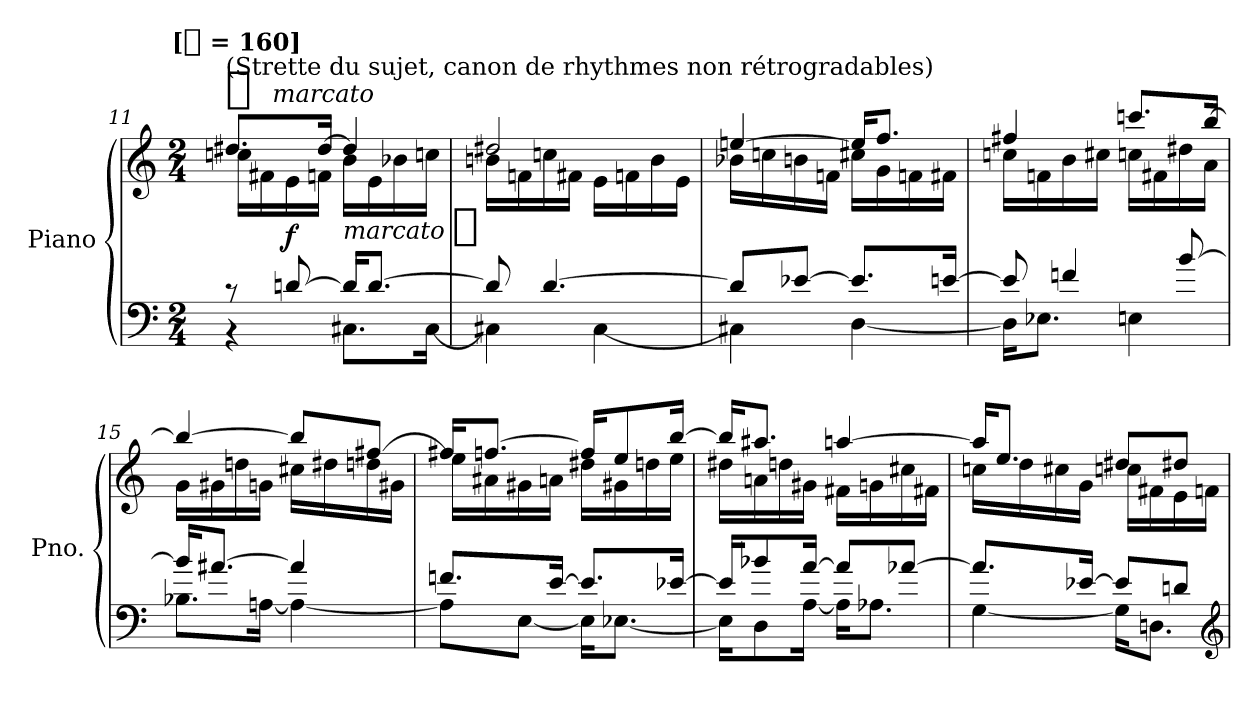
**kern	**kern	**dynam
*part1	*part1	*part1
*staff2	*staff1	*staff1/2
*I"Piano	*	*
*I'Pno.	*	*
*clefF4	*clefG2	*
*k[]	*k[]	*
*C:	*C:	*
!!LO:TX:omd:t=[[8th] = 160]
*M2/4	*M2/4	*
*MM80	*MM80	*
=11	=11	=11
*^	*^	*
!	!	!LO:TX:a:t=(Strette du sujet, canon de rhythmes non rétrogradables)	!	!
!	!	!	!	!LO:DY:a:t=%s marcato
!	!	!	!	!LO:DY:n=1:b:t=%s legato
8rc	4r	8.dd#XL	16ccnLL	f p
.	.	.	16f#X	.
!	!	!	!	!LO:DY:n=2:a=2
[8dn	.	.	16e	f
.	.	[16dd#Jk	16fnJJ	.
!	!	!	!	!LO:DY:n=3:t=marcato %s
16dKL]	8.C#XL	4dd#]	16bLL	f
[8.dJ	.	.	16e	.
.	.	.	16b-X	.
.	[16C#Jk	.	16ccnJJ	.
=12	=12	=12	=12	=12
8d]	4C#X]	2dd#X	16bnLL	.
.	.	.	16fn	.
[4.d	.	.	16ccn	.
.	.	.	16f#XJJ	.
.	[4C#	.	16eLL	.
.	.	.	16fn	.
.	.	.	16b	.
.	.	.	16eJJ	.
=13	=13	=13	=13	=13
8dL]	4C#X]	[4een	16b-XLL	.
.	.	.	16ccn	.
[8e-XJ	.	.	16bn	.
.	.	.	16fnJJ	.
8.e-L]	[4D	16eeKL]	16cc#XLL	.
.	.	8.ffJ	16g	.
.	.	.	16fn	.
[16enJk	.	.	16f#XJJ	.
=14	=14	=14	=14	=14
8e]	16DKL]	4ff#X	16ccnLL	.
.	8.E-XJ	.	16fn	.
4fn	.	.	16b	.
.	.	.	16cc#XJJ	.
.	4En	8.cccnL	16ccnLL	.
.	.	.	16f#X	.
[8b	.	.	16dd#X	.
.	.	[16bbJk	16aJJ	.
=15	=15	=15	=15	=15
16bKL]	8.B-XL	4bb_	16gLL	.
[8.a#XJ	.	.	16g#X	.
.	.	.	16ddn	.
.	[16AnJk	.	16gnJJ	.
4a#]	4A_	8bbL]	16cc#XLL	.
.	.	.	16dd#X	.
.	.	[8ff#XJ	16ddn	.
.	.	.	16g#XJJ	.
=16	=16	=16	=16	=16
8.fnL	8AL]	16ff#XKL]	16eeLL	.
.	.	[8.ffnJ	16a#X	.
.	[8EJ	.	16g#X	.
[16eJk	.	.	16anJJ	.
8.eL]	16EKL]	16ffKL]	16dd#XLL	.
.	[8.E-XJ	8ee	16g#X	.
.	.	.	16ddn	.
[16e-XJk	.	[16bbJk	16eeJJ	.
=17	=17	=17	=17	=17
16e-KL]	16E-KL]	16bbKL]	16dd#XLL	.
8b-X	8D	8.aa#XJ	16an	.
.	.	.	16ddn	.
[16aJk	[16AJk	.	16g#XJJ	.
8aL]	16AKL]	[4aan	16f#XLL	.
.	8.A-XJ	.	16gn	.
[8a-XJ	.	.	16cc#X	.
.	.	.	16f#XJJ	.
=18	=18	=18	=18	=18
8.a-L]	[4G	16aaKL]	16ccnLL	.
.	.	8.eeJ	16dd	.
.	.	.	16cc#X	.
[16e-XJk	.	.	16gJJ	.
8e-L]	16GKL]	8dd#XL	16ccnLL	.
.	8.DnJ	.	16f#X	.
8dnJ	.	8dd#XJ	16e	.
.	.	.	16fnJJ	.
*v	*v	*	*	*
*	*v	*v	*
*clefG2	*	*
=	=	=
*-	*-	*-
